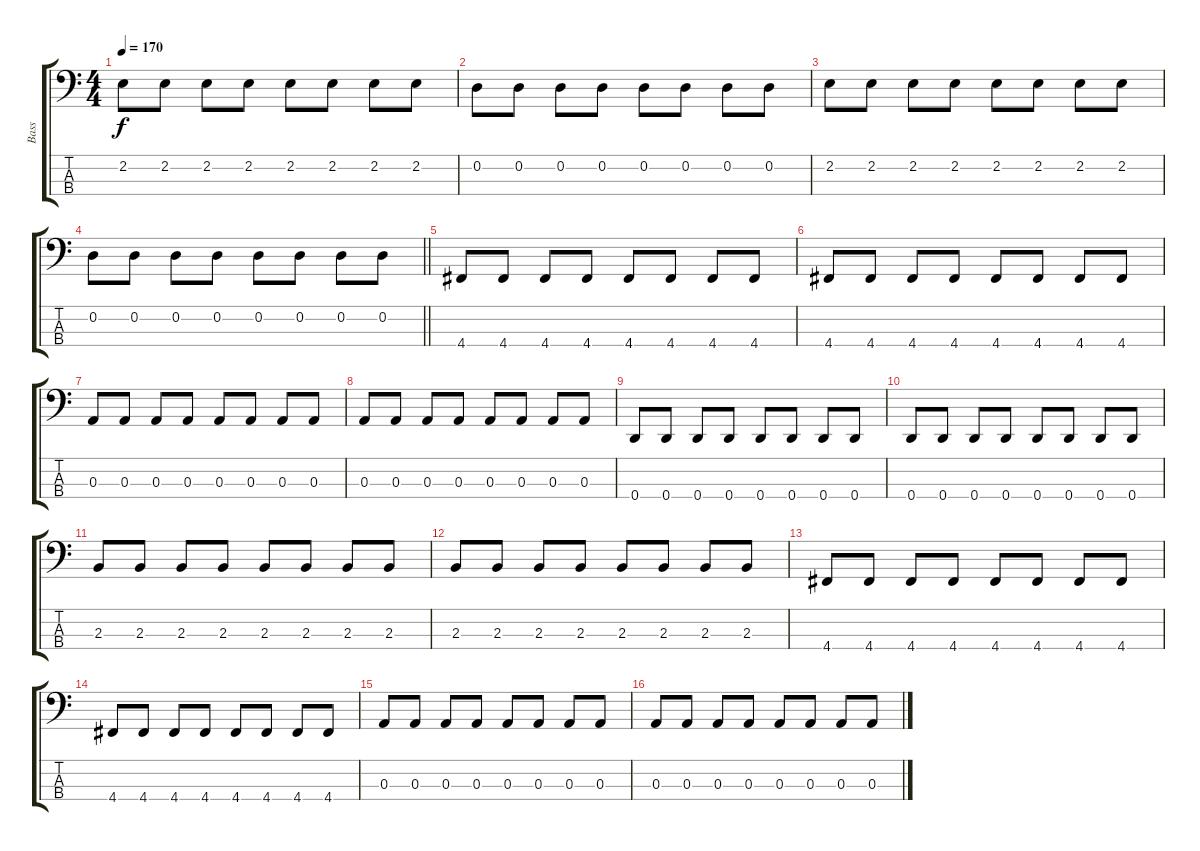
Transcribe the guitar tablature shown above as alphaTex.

\track ("Bass" "Bass") {instrument slapbass2}
\staff {score tabs}
\tuning (G2 D2 A1 D1) {hide}
\ts (4 4)
\tempo 170
\clef f4
\ks c
2.2.8{dy f} 2.2.8 2.2.8 2.2.8 2.2.8 2.2.8 2.2.8 2.2.8 |
0.2.8 0.2.8 0.2.8 0.2.8 0.2.8 0.2.8 0.2.8 0.2.8 |
2.2.8 2.2.8 2.2.8 2.2.8 2.2.8 2.2.8 2.2.8 2.2.8 |
\barLineRight lightlight
0.2.8 0.2.8 0.2.8 0.2.8 0.2.8 0.2.8 0.2.8 0.2.8 |
4.4.8 4.4.8 4.4.8 4.4.8 4.4.8 4.4.8 4.4.8 4.4.8 |
4.4.8 4.4.8 4.4.8 4.4.8 4.4.8 4.4.8 4.4.8 4.4.8 |
0.3.8 0.3.8 0.3.8 0.3.8 0.3.8 0.3.8 0.3.8 0.3.8 |
0.3.8 0.3.8 0.3.8 0.3.8 0.3.8 0.3.8 0.3.8 0.3.8 |
0.4.8 0.4.8 0.4.8 0.4.8 0.4.8 0.4.8 0.4.8 0.4.8 |
0.4.8 0.4.8 0.4.8 0.4.8 0.4.8 0.4.8 0.4.8 0.4.8 |
2.3.8 2.3.8 2.3.8 2.3.8 2.3.8 2.3.8 2.3.8 2.3.8 |
2.3.8 2.3.8 2.3.8 2.3.8 2.3.8 2.3.8 2.3.8 2.3.8 |
4.4.8 4.4.8 4.4.8 4.4.8 4.4.8 4.4.8 4.4.8 4.4.8 |
4.4.8 4.4.8 4.4.8 4.4.8 4.4.8 4.4.8 4.4.8 4.4.8 |
0.3.8 0.3.8 0.3.8 0.3.8 0.3.8 0.3.8 0.3.8 0.3.8 |
0.3.8 0.3.8 0.3.8 0.3.8 0.3.8 0.3.8 0.3.8 0.3.8
